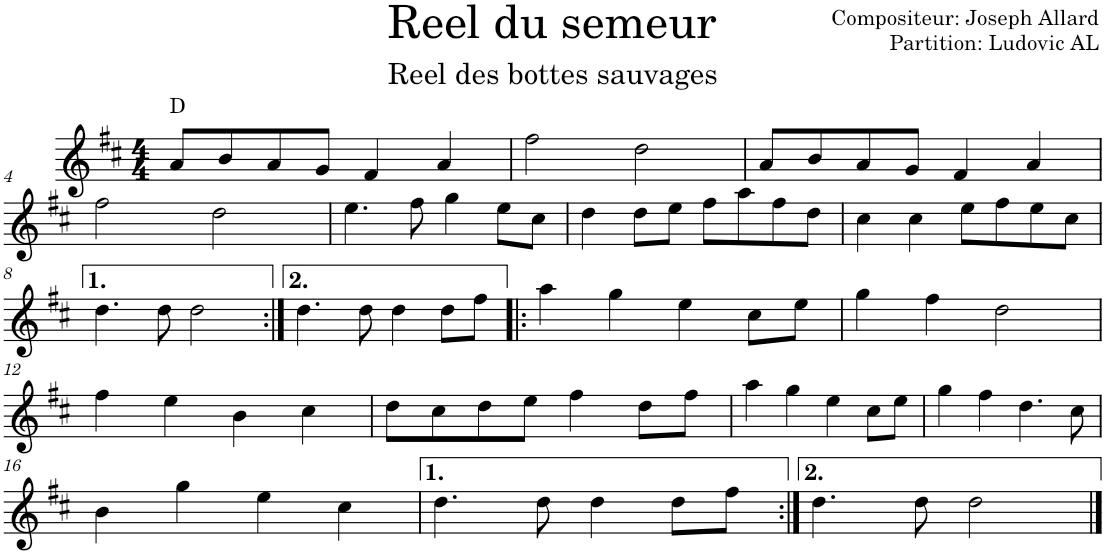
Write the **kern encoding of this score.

**kern	**harte
*part1	*part1
*staff1	*
*I"Violon	*
*I'Vln.	*
*clefG2	*
*k[f#c#]	*
*M4/4	*
=1	=1
8a/L	D:maj
8b/	.
8a/	.
8g/J	.
4f#/	.
4a/	.
=2	=2
2ff#\	.
2dd\	.
=3	=3
8a/L	.
8b/	.
8a/	.
8g/J	.
4f#/	.
4a/	.
!!LO:LB:g=z
=4	=4
2ff#\	.
2dd\	.
=5	=5
4.ee\	.
8ff#\	.
4gg\	.
8ee\L	.
8cc#\J	.
=6	=6
4dd\	.
8dd\L	.
8ee\J	.
8ff#\L	.
8aa\	.
8ff#\	.
8dd\J	.
=7	=7
4cc#\	.
4cc#\	.
8ee\L	.
8ff#\	.
8ee\	.
8cc#\J	.
!!LO:LB:g=z
=8	=8
4.dd\	.
8dd\	.
2dd\	.
=9:|!	=9:|!
4.dd\	.
8dd\	.
4dd\	.
8dd\L	.
8ff#\J	.
=10!|:	=10!|:
4aa\	.
4gg\	.
4ee\	.
8cc#\L	.
8ee\J	.
=11	=11
4gg\	.
4ff#\	.
2dd\	.
!!LO:LB:g=z
=12	=12
4ff#\	.
4ee\	.
4b\	.
4cc#\	.
=13	=13
8dd\L	.
8cc#\	.
8dd\	.
8ee\J	.
4ff#\	.
8dd\L	.
8ff#\J	.
=14	=14
4aa\	.
4gg\	.
4ee\	.
8cc#\L	.
8ee\J	.
=15	=15
4gg\	.
4ff#\	.
4.dd\	.
8cc#\	.
!!LO:LB:g=z
=16	=16
4b\	.
4gg\	.
4ee\	.
4cc#\	.
=17	=17
4.dd\	.
8dd\	.
4dd\	.
8dd\L	.
8ff#\J	.
=18:|!	=18:|!
4.dd\	.
8dd\	.
2dd\	.
==	==
*-	*-
